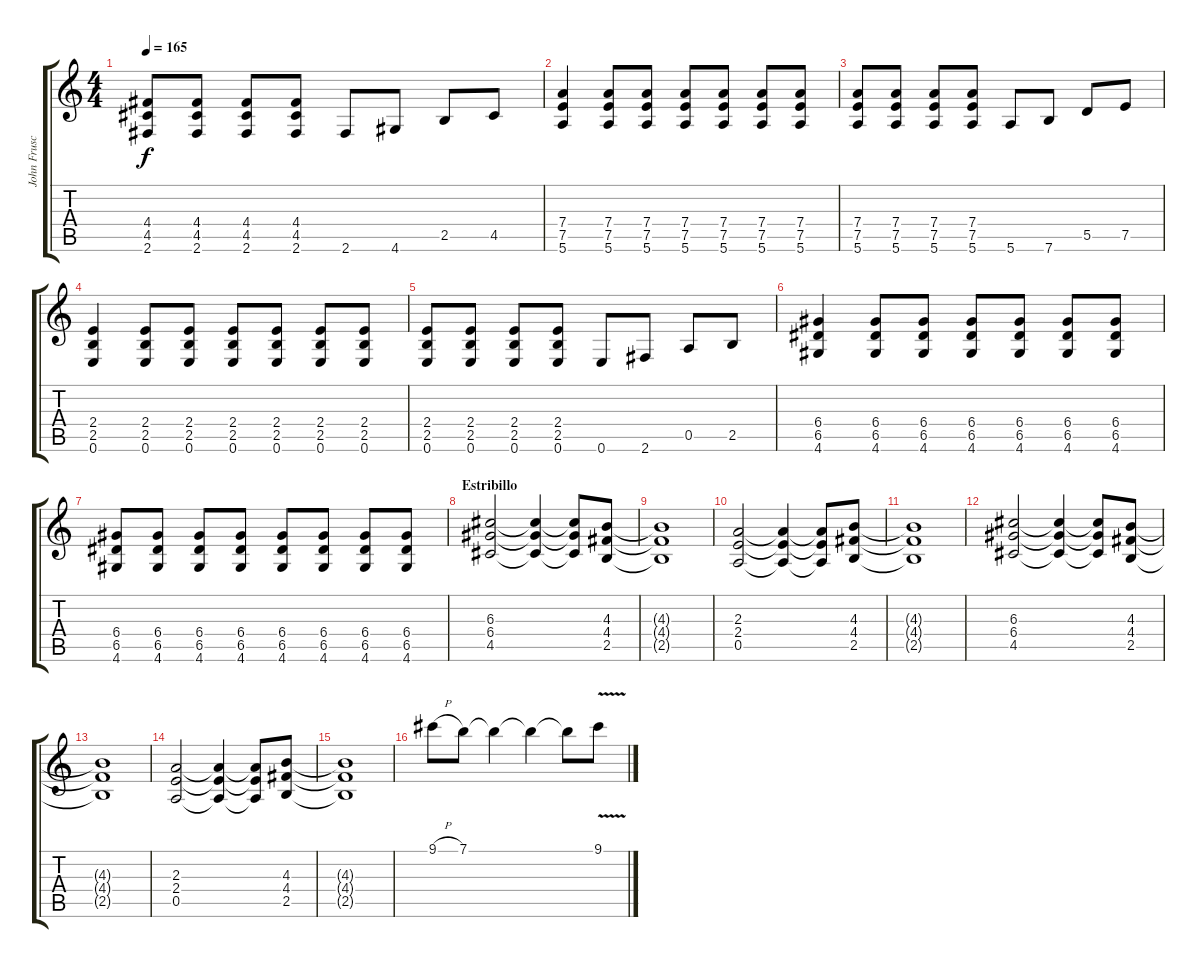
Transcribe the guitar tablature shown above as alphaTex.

\track ("John Frusciante" "John Frusc") {instrument distortionguitar}
\staff {score tabs}
\tuning (E4 B3 G3 D3 A2 E2) {hide}
\ts (4 4)
\tempo 165
\clef g2
\ks c
(4.4 4.5 2.6).8{dy f} (4.4 4.5 2.6).8 (4.4 4.5 2.6).8 (4.4 4.5 2.6).8 2.6.8 4.6.8 2.5.8 4.5.8 |
(7.4 7.5 5.6).4 (7.4 7.5 5.6).8 (7.4 7.5 5.6).8 (7.4 7.5 5.6).8 (7.4 7.5 5.6).8 (7.4 7.5 5.6).8 (7.4 7.5 5.6).8 |
(7.4 7.5 5.6).8 (7.4 7.5 5.6).8 (7.4 7.5 5.6).8 (7.4 7.5 5.6).8 5.6.8 7.6.8 5.5.8 7.5.8 |
(2.4 2.5 0.6).4 (2.4 2.5 0.6).8 (2.4 2.5 0.6).8 (2.4 2.5 0.6).8 (2.4 2.5 0.6).8 (2.4 2.5 0.6).8 (2.4 2.5 0.6).8 |
(2.4 2.5 0.6).8 (2.4 2.5 0.6).8 (2.4 2.5 0.6).8 (2.4 2.5 0.6).8 0.6.8 2.6.8 0.5.8 2.5.8 |
(6.4 6.5 4.6).4 (6.4 6.5 4.6).8 (6.4 6.5 4.6).8 (6.4 6.5 4.6).8 (6.4 6.5 4.6).8 (6.4 6.5 4.6).8 (6.4 6.5 4.6).8 |
(6.4 6.5 4.6).8 (6.4 6.5 4.6).8 (6.4 6.5 4.6).8 (6.4 6.5 4.6).8 (6.4 6.5 4.6).8 (6.4 6.5 4.6).8 (6.4 6.5 4.6).8 (6.4 6.5 4.6).8 |
\section ("" "Estribillo")
(6.3 6.4 4.5).2 (6.3{t} 6.4{t} 4.5{t}).4 (6.3{t} 6.4{t} 4.5{t}).8 (4.3 4.4 2.5).8 |
(4.3{t} 4.4{t} 2.5{t}).1 |
(2.3 2.4 0.5).2 (2.3{t} 2.4{t} 0.5{t}).4 (2.3{t} 2.4{t} 0.5{t}).8 (4.3 4.4 2.5).8 |
(4.3{t} 4.4{t} 2.5{t}).1 |
(6.3 6.4 4.5).2 (6.3{t} 6.4{t} 4.5{t}).4 (6.3{t} 6.4{t} 4.5{t}).8 (4.3 4.4 2.5).8 |
(4.3{t} 4.4{t} 2.5{t}).1 |
(2.3 2.4 0.5).2 (2.3{t} 2.4{t} 0.5{t}).4 (2.3{t} 2.4{t} 0.5{t}).8 (4.3 4.4 2.5).8 |
(4.3{t} 4.4{t} 2.5{t}).1 |
9.1{h}.8 7.1.8 7.1{t}.4 7.1{t}.4 7.1{t}.8 9.1{v}.8
